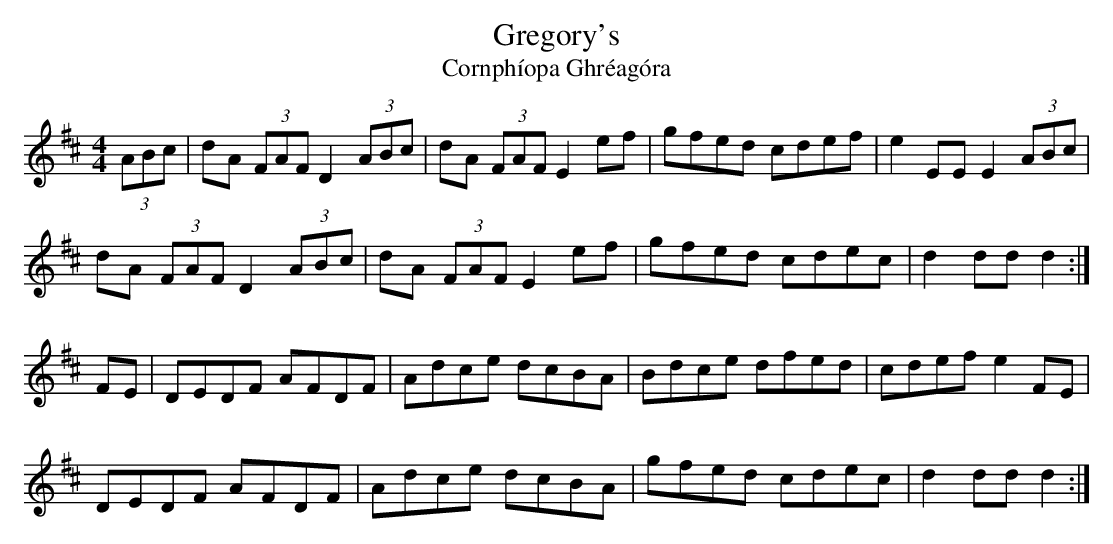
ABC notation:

X:1
T: Gregory's
T: Cornph\'iopa Ghr\'eag\'ora
L: 1/8
M: 4/4
K: D
(3ABc|dA (3FAF D2 (3ABc|dA (3FAF E2 ef|gfed cdef|\
e2 EE E2 (3ABc|
dA (3FAF D2 (3ABc|dA (3FAF E2 ef|gfed cdec|d2 dd d2 :|
FE|DEDF AFDF|Adce dcBA|Bdce dfed|cdef e2 FE|
DEDF AFDF|Adce dcBA|gfed cdec|d2 dd d2 :|
